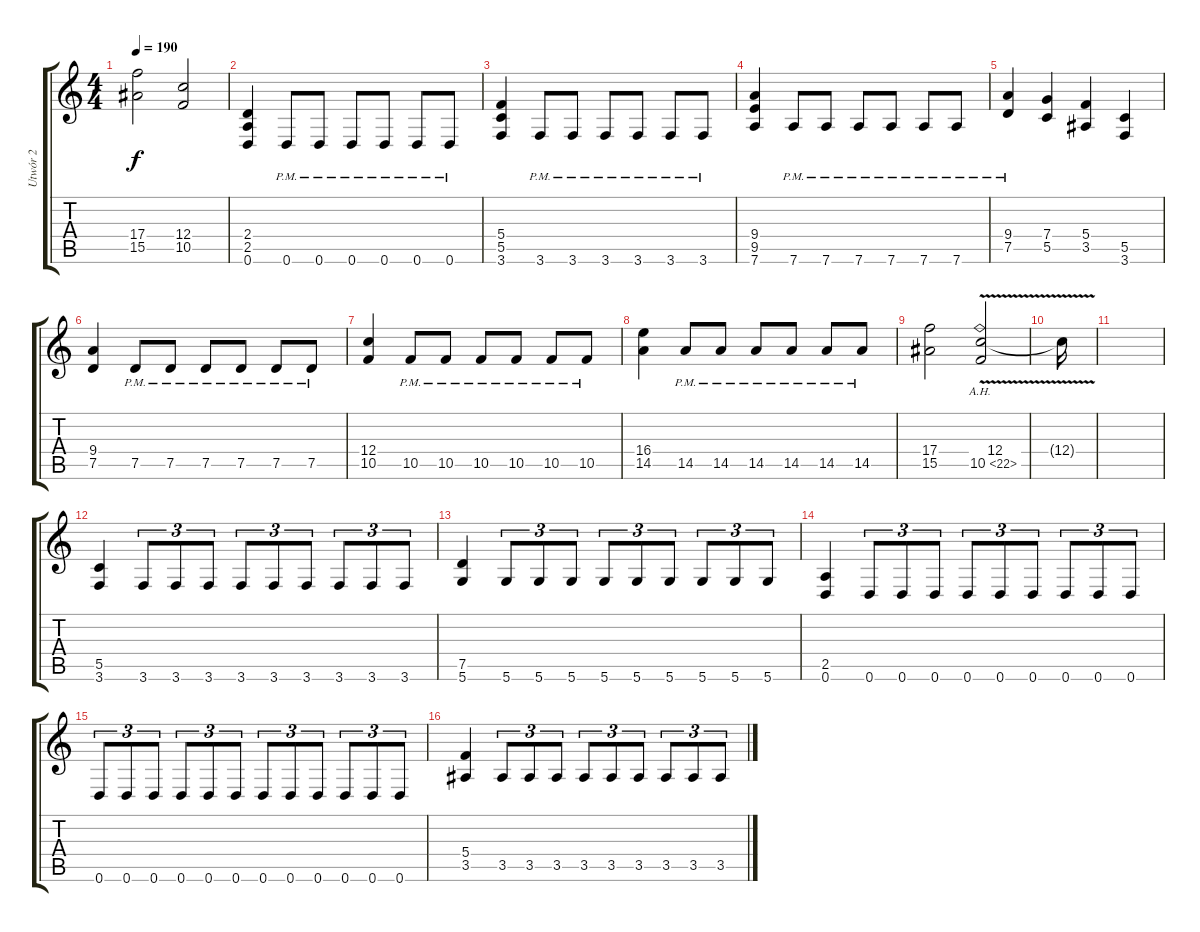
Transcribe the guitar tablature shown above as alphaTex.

\track ("Utwór 2" "Utwór 2") {instrument distortionguitar}
\staff {score tabs}
\tuning (D4 A3 F3 C3 G2 D2) {hide}
\ts (4 4)
\tempo 190
\clef g2
\ks c
(17.4 15.5).2{dy f} (12.4 10.5).2 |
(2.4 2.5 0.6).4 0.6{pm}.8 0.6{pm}.8 0.6{pm}.8 0.6{pm}.8 0.6{pm}.8 0.6{pm}.8 |
(5.4 5.5 3.6).4 3.6{pm}.8 3.6{pm}.8 3.6{pm}.8 3.6{pm}.8 3.6{pm}.8 3.6{pm}.8 |
(9.4 9.5 7.6).4 7.6{pm}.8 7.6{pm}.8 7.6{pm}.8 7.6{pm}.8 7.6{pm}.8 7.6{pm}.8 |
(9.4{pm} 7.5).4 (7.4 5.5).4 (5.4 3.5).4 (5.5 3.6).4 |
(9.4 7.5).4 7.5{pm}.8 7.5{pm}.8 7.5{pm}.8 7.5{pm}.8 7.5{pm}.8 7.5{pm}.8 |
(12.4 10.5).4 10.5{pm}.8 10.5{pm}.8 10.5{pm}.8 10.5{pm}.8 10.5{pm}.8 10.5{pm}.8 |
(16.4 14.5).4 14.5{pm}.8 14.5{pm}.8 14.5{pm}.8 14.5{pm}.8 14.5{pm}.8 14.5{pm}.8 |
(17.4 15.5).2 (12.4{v} 10.5{ah 12 v}).2 |
12.4{t}.16 |
|
(5.5 3.6).4 3.6.8{tu (3 2)} 3.6.8{tu (3 2)} 3.6.8{tu (3 2)} 3.6.8{tu (3 2)} 3.6.8{tu (3 2)} 3.6.8{tu (3 2)} 3.6.8{tu (3 2)} 3.6.8{tu (3 2)} 3.6.8{tu (3 2)} |
(7.5 5.6).4 5.6.8{tu (3 2)} 5.6.8{tu (3 2)} 5.6.8{tu (3 2)} 5.6.8{tu (3 2)} 5.6.8{tu (3 2)} 5.6.8{tu (3 2)} 5.6.8{tu (3 2)} 5.6.8{tu (3 2)} 5.6.8{tu (3 2)} |
(2.5 0.6).4 0.6.8{tu (3 2)} 0.6.8{tu (3 2)} 0.6.8{tu (3 2)} 0.6.8{tu (3 2)} 0.6.8{tu (3 2)} 0.6.8{tu (3 2)} 0.6.8{tu (3 2)} 0.6.8{tu (3 2)} 0.6.8{tu (3 2)} |
0.6.8{tu (3 2)} 0.6.8{tu (3 2)} 0.6.8{tu (3 2)} 0.6.8{tu (3 2)} 0.6.8{tu (3 2)} 0.6.8{tu (3 2)} 0.6.8{tu (3 2)} 0.6.8{tu (3 2)} 0.6.8{tu (3 2)} 0.6.8{tu (3 2)} 0.6.8{tu (3 2)} 0.6.8{tu (3 2)} |
(5.4 3.5).4 3.5.8{tu (3 2)} 3.5.8{tu (3 2)} 3.5.8{tu (3 2)} 3.5.8{tu (3 2)} 3.5.8{tu (3 2)} 3.5.8{tu (3 2)} 3.5.8{tu (3 2)} 3.5.8{tu (3 2)} 3.5.8{tu (3 2)}
